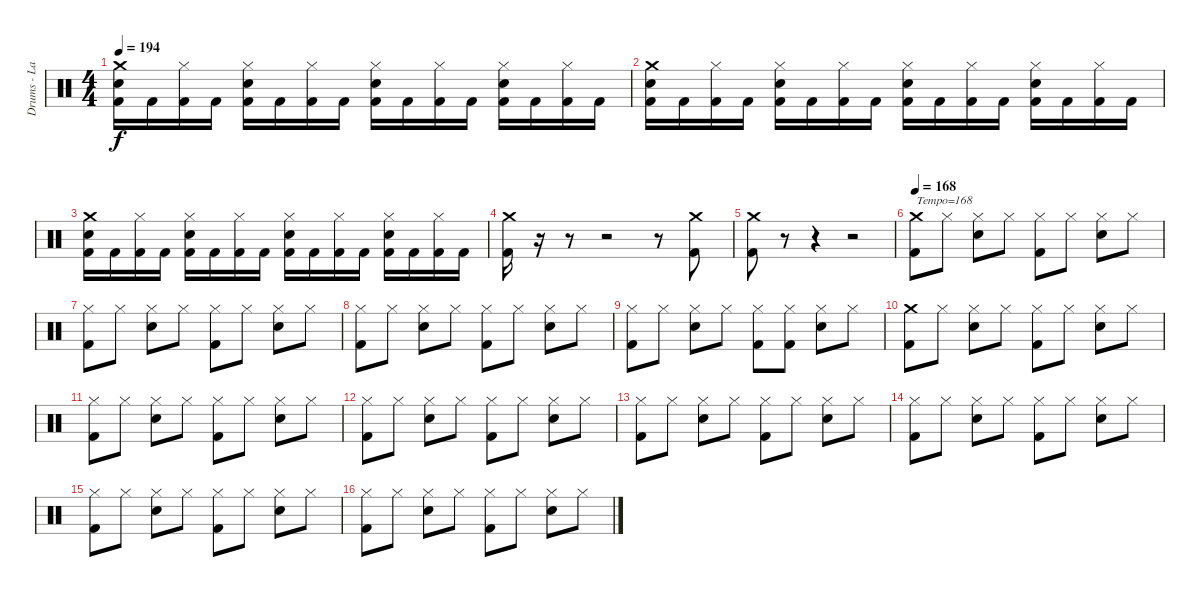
\track ("Drums - Lars" "Drums - La") {instrument percussion}
\staff {score}
\articulation defaults
\ts (4 4)
\tempo 194
\clef neutral
\ks c
("Crash medium (hit)" "Snare (hit) 2" "Kick (hit) 2").16{dy f} "Kick (hit) 2".16 ("Hi-Hat (closed)" "Kick (hit) 2").16 "Kick (hit) 2".16 ("Hi-Hat (closed)" "Snare (hit) 2" "Kick (hit) 2").16 "Kick (hit) 2".16 ("Hi-Hat (closed)" "Kick (hit) 2").16 "Kick (hit) 2".16 ("Hi-Hat (closed)" "Snare (hit) 2" "Kick (hit) 2").16 "Kick (hit) 2".16 ("Hi-Hat (closed)" "Kick (hit) 2").16 "Kick (hit) 2".16 ("Hi-Hat (closed)" "Snare (hit) 2" "Kick (hit) 2").16 "Kick (hit) 2".16 ("Hi-Hat (closed)" "Kick (hit) 2").16 "Kick (hit) 2".16 |
("Crash medium (hit)" "Snare (hit) 2" "Kick (hit) 2").16 "Kick (hit) 2".16 ("Hi-Hat (closed)" "Kick (hit) 2").16 "Kick (hit) 2".16 ("Hi-Hat (closed)" "Snare (hit) 2" "Kick (hit) 2").16 "Kick (hit) 2".16 ("Hi-Hat (closed)" "Kick (hit) 2").16 "Kick (hit) 2".16 ("Hi-Hat (closed)" "Snare (hit) 2" "Kick (hit) 2").16 "Kick (hit) 2".16 ("Hi-Hat (closed)" "Kick (hit) 2").16 "Kick (hit) 2".16 ("Hi-Hat (closed)" "Snare (hit) 2" "Kick (hit) 2").16 "Kick (hit) 2".16 ("Hi-Hat (closed)" "Kick (hit) 2").16 "Kick (hit) 2".16 |
("Crash medium (hit)" "Snare (hit) 2" "Kick (hit) 2").16 "Kick (hit) 2".16 ("Hi-Hat (closed)" "Kick (hit) 2").16 "Kick (hit) 2".16 ("Hi-Hat (closed)" "Snare (hit) 2" "Kick (hit) 2").16 "Kick (hit) 2".16 ("Hi-Hat (closed)" "Kick (hit) 2").16 "Kick (hit) 2".16 ("Hi-Hat (closed)" "Snare (hit) 2" "Kick (hit) 2").16 "Kick (hit) 2".16 ("Hi-Hat (closed)" "Kick (hit) 2").16 "Kick (hit) 2".16 ("Hi-Hat (closed)" "Snare (hit) 2" "Kick (hit) 2").16 "Kick (hit) 2".16 ("Hi-Hat (closed)" "Kick (hit) 2").16 "Kick (hit) 2".16 |
("Crash medium (hit)" "Kick (hit) 2").16 r.16 r.8 r.2 r.8 ("Crash medium (hit)" "Kick (hit) 2").8 |
("Crash medium (hit)" "Kick (hit) 2").8 r.8 r.4 r.2 |
\tempo 168
("Crash medium (hit)" "Kick (hit) 2").8{txt "Tempo=168"} "Hi-Hat (closed)".8 ("Hi-Hat (closed)" "Snare (hit) 2").8 "Hi-Hat (closed)".8 ("Hi-Hat (closed)" "Kick (hit) 2").8 "Hi-Hat (closed)".8 ("Hi-Hat (closed)" "Snare (hit) 2").8 "Hi-Hat (closed)".8 |
("Hi-Hat (closed)" "Kick (hit) 2").8 "Hi-Hat (closed)".8 ("Hi-Hat (closed)" "Snare (hit) 2").8 "Hi-Hat (closed)".8 ("Hi-Hat (closed)" "Kick (hit) 2").8 "Hi-Hat (closed)".8 ("Hi-Hat (closed)" "Snare (hit) 2").8 "Hi-Hat (closed)".8 |
("Hi-Hat (closed)" "Kick (hit) 2").8 "Hi-Hat (closed)".8 ("Hi-Hat (closed)" "Snare (hit) 2").8 "Hi-Hat (closed)".8 ("Hi-Hat (closed)" "Kick (hit) 2").8 "Hi-Hat (closed)".8 ("Hi-Hat (closed)" "Snare (hit) 2").8 "Hi-Hat (closed)".8 |
("Hi-Hat (closed)" "Kick (hit) 2").8 "Hi-Hat (closed)".8 ("Hi-Hat (closed)" "Snare (hit) 2").8 "Hi-Hat (closed)".8 ("Hi-Hat (closed)" "Kick (hit) 2").8 ("Hi-Hat (closed)" "Kick (hit) 2").8 ("Hi-Hat (closed)" "Snare (hit) 2").8 "Hi-Hat (closed)".8 |
("Crash medium (hit)" "Kick (hit) 2").8 "Hi-Hat (closed)".8 ("Hi-Hat (closed)" "Snare (hit) 2").8 "Hi-Hat (closed)".8 ("Hi-Hat (closed)" "Kick (hit) 2").8 "Hi-Hat (closed)".8 ("Hi-Hat (closed)" "Snare (hit) 2").8 "Hi-Hat (closed)".8 |
("Hi-Hat (closed)" "Kick (hit) 2").8 "Hi-Hat (closed)".8 ("Hi-Hat (closed)" "Snare (hit) 2").8 "Hi-Hat (closed)".8 ("Hi-Hat (closed)" "Kick (hit) 2").8 "Hi-Hat (closed)".8 ("Hi-Hat (closed)" "Snare (hit) 2").8 "Hi-Hat (closed)".8 |
("Hi-Hat (closed)" "Kick (hit) 2").8 "Hi-Hat (closed)".8 ("Hi-Hat (closed)" "Snare (hit) 2").8 "Hi-Hat (closed)".8 ("Hi-Hat (closed)" "Kick (hit) 2").8 "Hi-Hat (closed)".8 ("Hi-Hat (closed)" "Snare (hit) 2").8 "Hi-Hat (closed)".8 |
("Hi-Hat (closed)" "Kick (hit) 2").8 "Hi-Hat (closed)".8 ("Hi-Hat (closed)" "Snare (hit) 2").8 "Hi-Hat (closed)".8 ("Hi-Hat (closed)" "Kick (hit) 2").8 "Hi-Hat (closed)".8 ("Hi-Hat (closed)" "Snare (hit) 2").8 "Hi-Hat (closed)".8 |
("Hi-Hat (closed)" "Kick (hit) 2").8 "Hi-Hat (closed)".8 ("Hi-Hat (closed)" "Snare (hit) 2").8 "Hi-Hat (closed)".8 ("Hi-Hat (closed)" "Kick (hit) 2").8 "Hi-Hat (closed)".8 ("Hi-Hat (closed)" "Snare (hit) 2").8 "Hi-Hat (closed)".8 |
("Hi-Hat (closed)" "Kick (hit) 2").8 "Hi-Hat (closed)".8 ("Hi-Hat (closed)" "Snare (hit) 2").8 "Hi-Hat (closed)".8 ("Hi-Hat (closed)" "Kick (hit) 2").8 "Hi-Hat (closed)".8 ("Hi-Hat (closed)" "Snare (hit) 2").8 "Hi-Hat (closed)".8 |
("Hi-Hat (closed)" "Kick (hit) 2").8 "Hi-Hat (closed)".8 ("Hi-Hat (closed)" "Snare (hit) 2").8 "Hi-Hat (closed)".8 ("Hi-Hat (closed)" "Kick (hit) 2").8 "Hi-Hat (closed)".8 ("Hi-Hat (closed)" "Snare (hit) 2").8 "Hi-Hat (closed)".8
